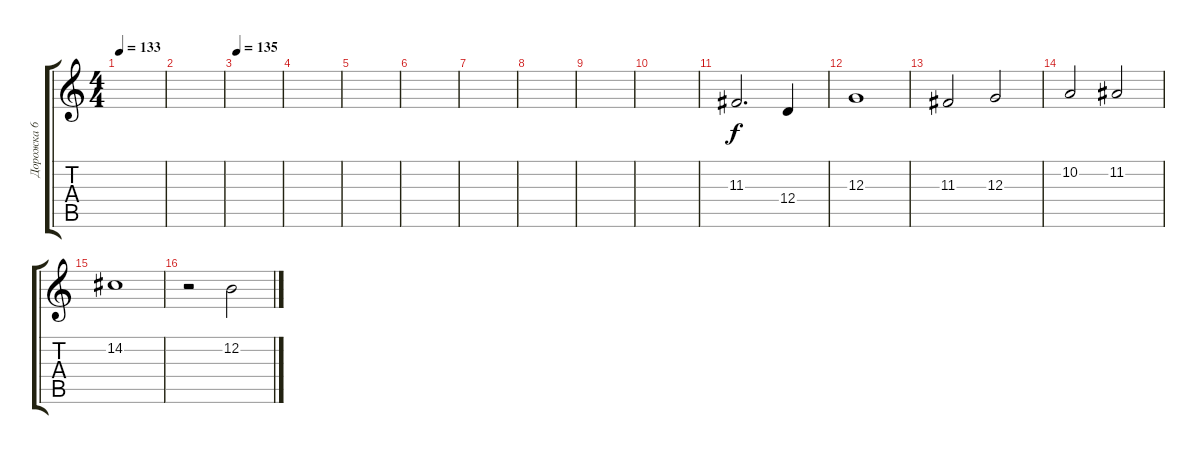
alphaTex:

\track ("Дорожка 6" "Дорожка 6") {instrument marimba}
\staff {score tabs}
\tuning (E4 B3 G3 D3 A2 E2) {hide}
\ts (4 4)
\tempo 133
\clef g2
\ks c
|
|
\tempo 135
|
|
|
|
|
|
|
|
11.3.2{d} 12.4.4 |
12.3.1 |
11.3.2 12.3.2 |
10.2.2 11.2.2 |
14.2.1 |
r.2 12.2.2
